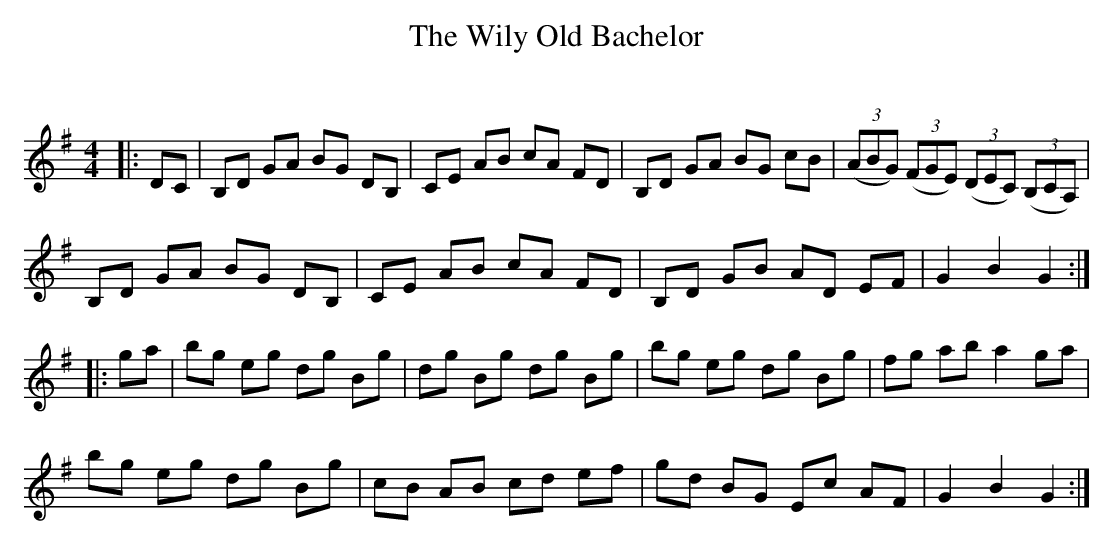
X:1
T: The Wily Old Bachelor
C:
Q: 232
K:G
M:4/4
L:1/8
|:DC|B,D GA BG DB,|CE AB cA FD|B,D GA BG cB|((3ABG) ((3FGE) ((3DEC) ((3B,CA,) |
B,D GA BG DB,|CE AB cA FD|B,D GB AD EF|G2 B2 G2:|
|:ga|bg eg dg Bg|dg Bg dg Bg|bg eg dg Bg|fg ab a2 ga|
bg eg dg Bg|cB AB cd ef|gd BG Ec AF|G2 B2 G2:|
